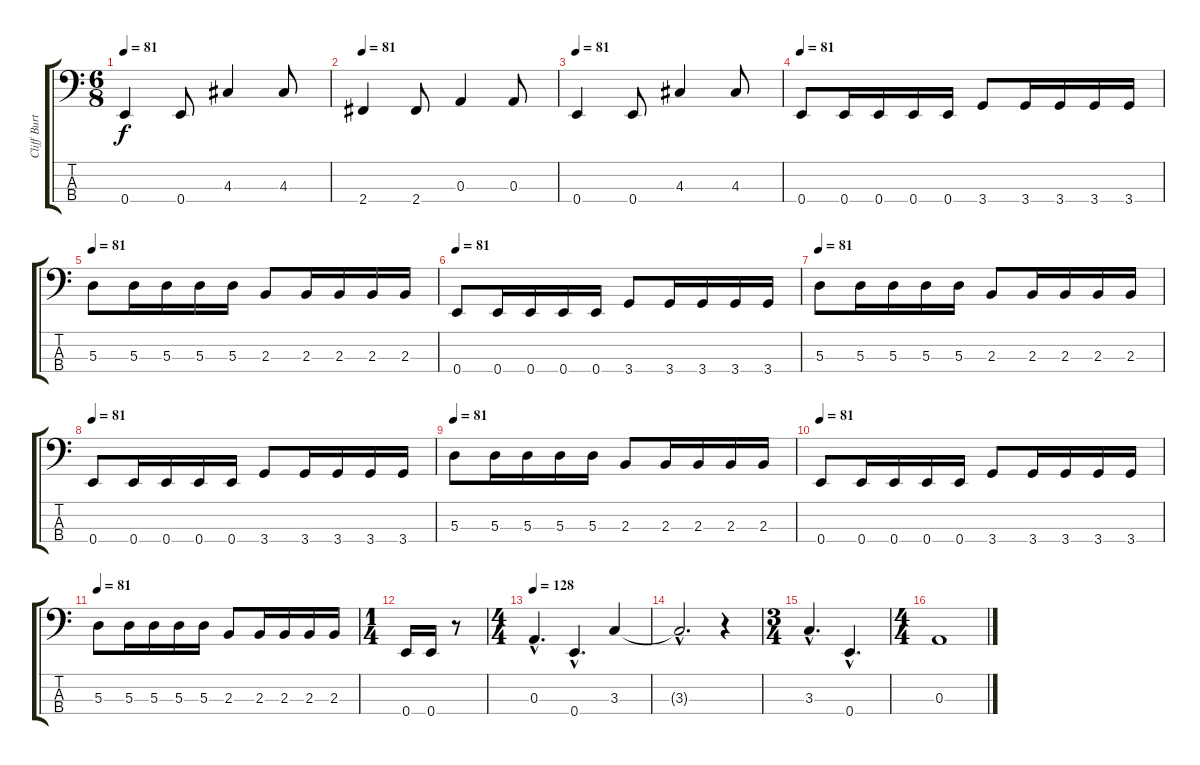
\track ("Cliff Burton" "Cliff Burt") {instrument electricbassfinger}
\staff {score tabs}
\tuning (G2 D2 A1 E1) {hide}
\ts (6 8)
\tempo 81
\clef f4
\ks c
0.4.4{dy f} 0.4.8 4.3.4 4.3.8 |
\tempo 81
2.4.4 2.4.8 0.3.4 0.3.8 |
\tempo 81
0.4.4 0.4.8 4.3.4 4.3.8 |
\tempo 81
0.4.8 0.4.16 0.4.16 0.4.16 0.4.16 3.4.8 3.4.16 3.4.16 3.4.16 3.4.16 |
\tempo 81
5.3.8 5.3.16 5.3.16 5.3.16 5.3.16 2.3.8 2.3.16 2.3.16 2.3.16 2.3.16 |
\tempo 81
0.4.8 0.4.16 0.4.16 0.4.16 0.4.16 3.4.8 3.4.16 3.4.16 3.4.16 3.4.16 |
\tempo 81
5.3.8 5.3.16 5.3.16 5.3.16 5.3.16 2.3.8 2.3.16 2.3.16 2.3.16 2.3.16 |
\tempo 81
0.4.8 0.4.16 0.4.16 0.4.16 0.4.16 3.4.8 3.4.16 3.4.16 3.4.16 3.4.16 |
\tempo 81
5.3.8 5.3.16 5.3.16 5.3.16 5.3.16 2.3.8 2.3.16 2.3.16 2.3.16 2.3.16 |
\tempo 81
0.4.8 0.4.16 0.4.16 0.4.16 0.4.16 3.4.8 3.4.16 3.4.16 3.4.16 3.4.16 |
\tempo 81
5.3.8 5.3.16 5.3.16 5.3.16 5.3.16 2.3.8 2.3.16 2.3.16 2.3.16 2.3.16 |
\ts (1 4)
0.4.16 0.4.16 r.8 |
\ts (4 4)
\tempo 128
0.3{hac}.4{d} 0.4{hac}.4{d} 3.3.4 |
3.3{hac t}.2{d} r.4 |
\ts (3 4)
3.3{hac}.4{d} 0.4{hac}.4{d} |
\ts (4 4)
0.3.1
